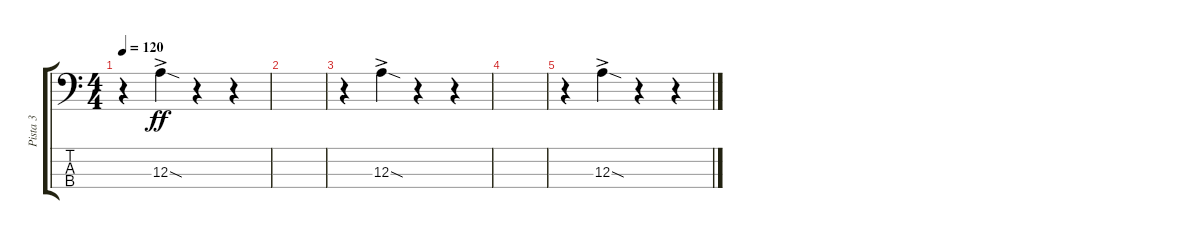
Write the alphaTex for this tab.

\track ("Pista 3" "Pista 3") {instrument electricbassfinger}
\staff {score tabs}
\tuning (G2 D2 A1 E1) {hide}
\ts (4 4)
\tempo 120
\clef f4
\ks c
r.4{dy ff} 12.3{sod ac}.4 r.4 r.4 |
|
r.4 12.3{sod ac}.4 r.4 r.4 |
|
r.4 12.3{sod ac}.4 r.4 r.4
